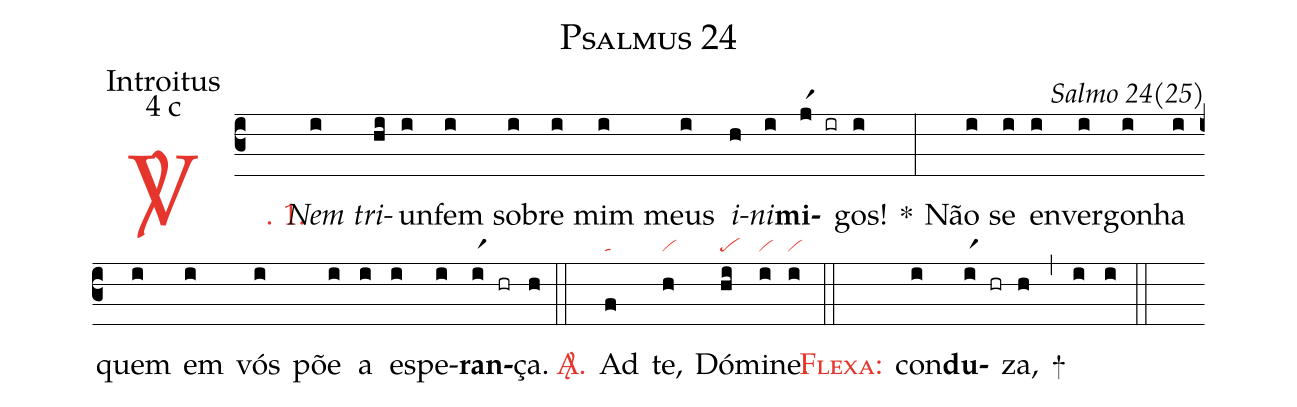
name: Psalmus 24;
office-part: Introitus;
mode: 4;
mode-differentia: c;
commentary: Salmo 24(25);
nabc-lines: 1;
%%
(c3)

<c><sp>V/</sp>. 1.</c>() <i>Nem</i>(i) <i>tri</i>(hi)un(i)fem(i) so(i)bre(i) mim(i) meus (i) <i>i</i>(h)<i>ni</i>(i)<b>mi</b>(jr1 ir)gos!(i) *(:) Não(i) se(i) en(i)ver(i)go(i)nha(i) quem(i) em(i) vós(i) põe(i) a(i) es(i)pe(i)<b>ran</b>(ir1 hr)ça.(h)

(::)

<nlba><c><sp>A/</sp>.</c>() Ad(f|ta) te,(h|vi) Dó(hi|pe)mi(i|vi)ne.(i|vi)

(::)

<nlba><c><sc>Flexa</sc>:</c>() con</nlba>(i)<b>du</b>(ir1 hr)za,(h) +(,) (i) (i)

(::)
